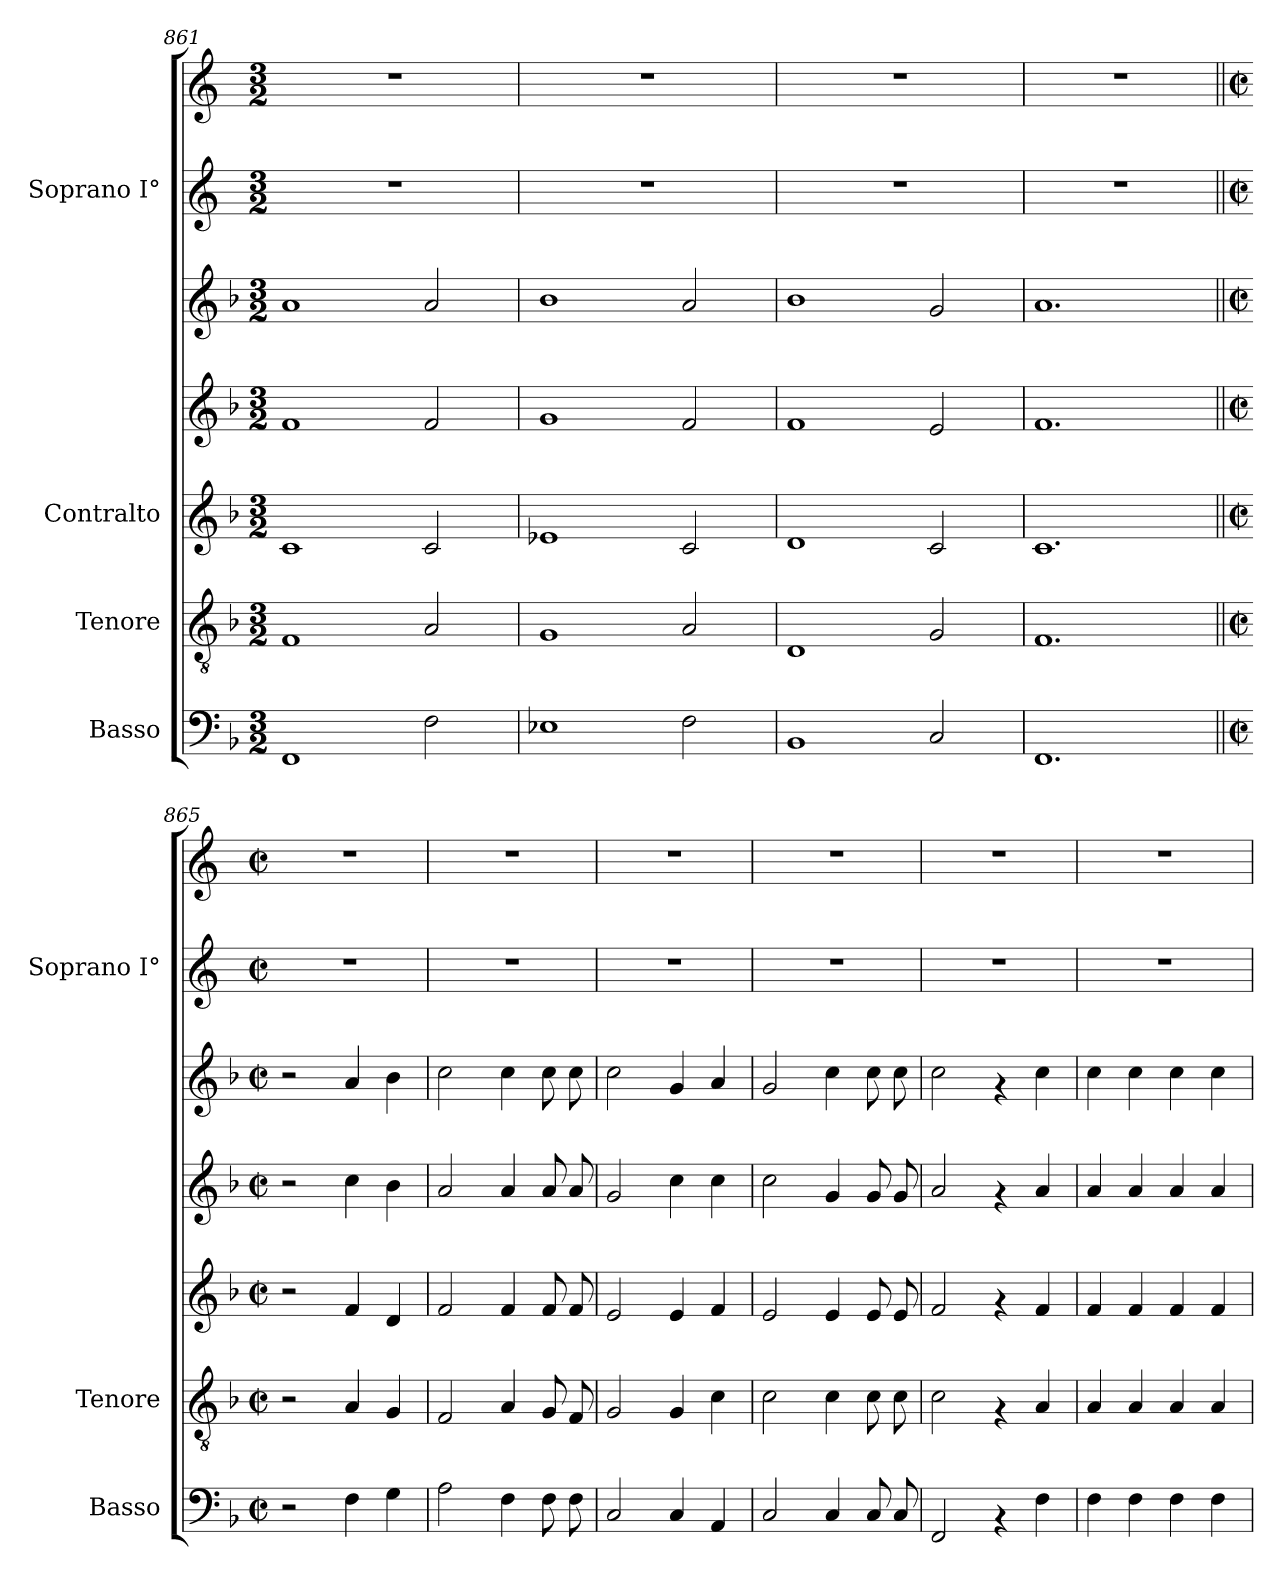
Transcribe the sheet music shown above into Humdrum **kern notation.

**kern	**kern	**kern	**kern	**kern	**kern	**kern
*part6	*part5	*part4	*part3	*part2	*part1	*part1
*staff7	*staff6	*staff5	*staff4	*staff3	*staff2	*staff1
*I"Basso	*I"Tenore	*I"Contralto	*	*	*I"Soprano I°	*
*I'Basso	*I'Tenore	*	*	*	*I'Soprano I°	*
*clefF4	*clefGv2	*clefG2	*clefG2	*clefG2	*clefG2	*clefG2
*k[b-]	*k[b-]	*k[b-]	*k[b-]	*k[b-]	*k[]	*k[]
*F:	*F:	*F:	*F:	*F:	*C:	*C:
*M3/2	*M3/2	*M3/2	*M3/2	*M3/2	*M3/2	*M3/2
=861	=861	=861	=861	=861	=861	=861
1FF	1F	1c	1f	1a	1.r	1.r
2F\	2A/	2c/	2f/	2a/	.	.
=862	=862	=862	=862	=862	=862	=862
1E-X	1G	1e-X	1g	1b-	1.r	1.r
2F\	2A/	2c/	2f/	2a/	.	.
=863	=863	=863	=863	=863	=863	=863
1BB-	1D	1d	1f	1b-	1.r	1.r
2C/	2G/	2c/	2e/	2g/	.	.
=864	=864	=864	=864	=864	=864	=864
1.FF	1.F	1.c	1.f	1.a	1.r	1.r
!!LO:PB:g=z
=865||	=865||	=865||	=865||	=865||	=865||	=865||
*M2/2	*M2/2	*M2/2	*M2/2	*M2/2	*M2/2	*M2/2
*met(c|)	*met(c|)	*met(c|)	*met(c|)	*met(c|)	*met(c|)	*met(c|)
2r	2r	2r	2r	2r	1r	1r
4F\	4A/	4f/	4cc\	4a/	.	.
4G\	4G/	4d/	4b-\	4b-\	.	.
=866	=866	=866	=866	=866	=866	=866
2A\	2F/	2f/	2a/	2cc\	1r	1r
4F\	4A/	4f/	4a/	4cc\	.	.
8F\	8G/	8f/	8a/	8cc\	.	.
8F\	8F/	8f/	8a/	8cc\	.	.
=867	=867	=867	=867	=867	=867	=867
2C/	2G/	2e/	2g/	2cc\	1r	1r
4C/	4G/	4e/	4cc\	4g/	.	.
4AA/	4c\	4f/	4cc\	4a/	.	.
=868	=868	=868	=868	=868	=868	=868
2C/	2c\	2e/	2cc\	2g/	1r	1r
4C/	4c\	4e/	4g/	4cc\	.	.
8C/	8c\	8e/	8g/	8cc\	.	.
8C/	8c\	8e/	8g/	8cc\	.	.
=869	=869	=869	=869	=869	=869	=869
2FF/	2c\	2f/	2a/	2cc\	1r	1r
4rAA	4rF	4rf	4rf	4rf	.	.
4F\	4A/	4f/	4a/	4cc\	.	.
=870	=870	=870	=870	=870	=870	=870
4F\	4A/	4f/	4a/	4cc\	1r	1r
4F\	4A/	4f/	4a/	4cc\	.	.
4F\	4A/	4f/	4a/	4cc\	.	.
4F\	4A/	4f/	4a/	4cc\	.	.
=	=	=	=	=	=	=
*-	*-	*-	*-	*-	*-	*-
